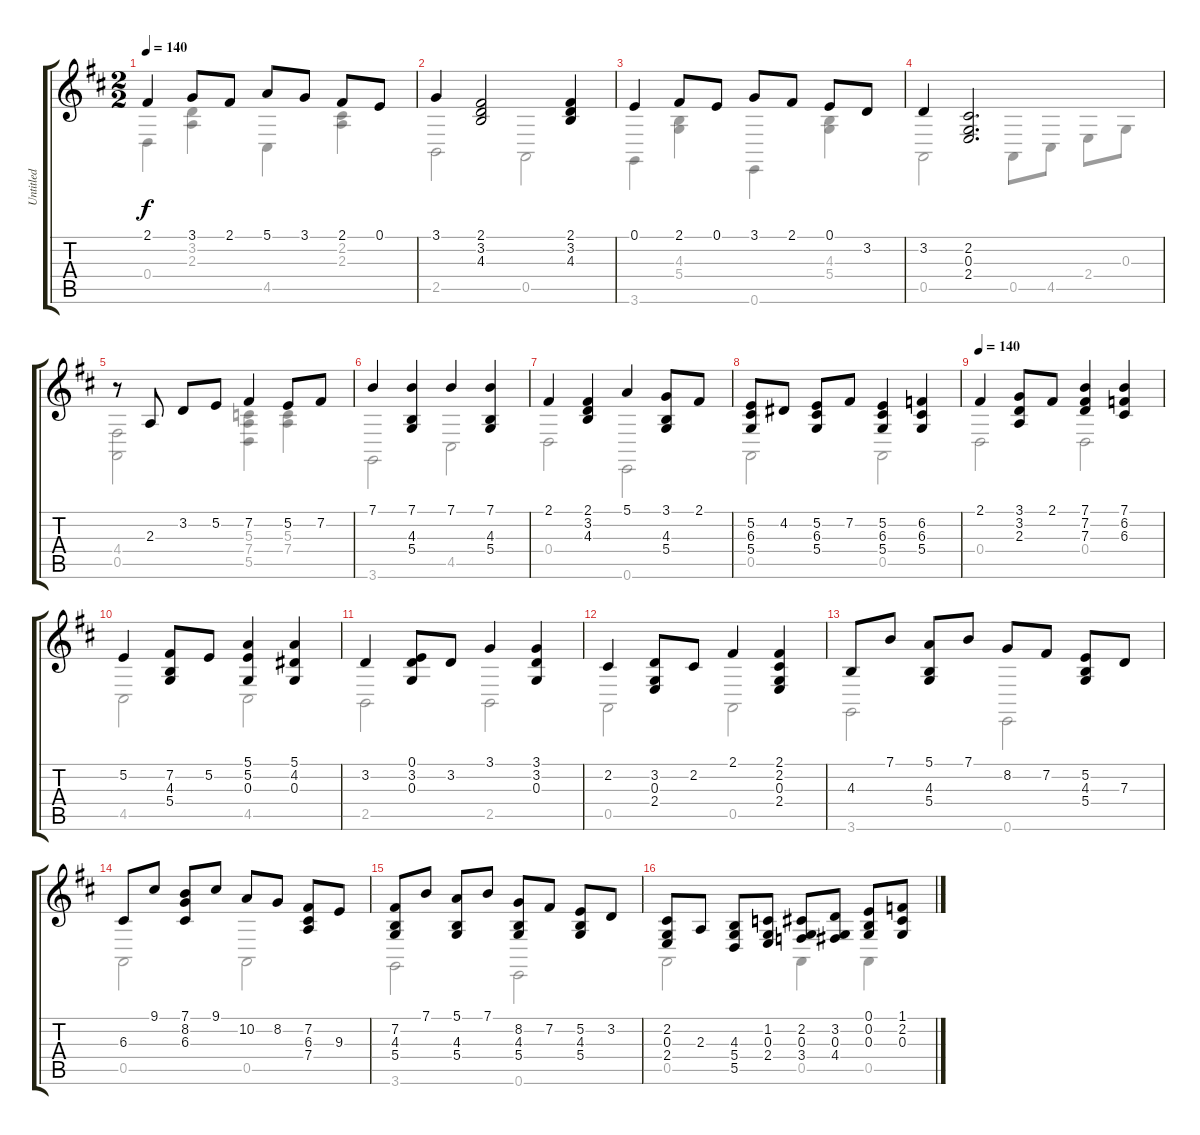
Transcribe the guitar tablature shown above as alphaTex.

\track ("Untitled" "Untitled") {instrument acousticgrandpiano}
\staff {score tabs}
\tuning (E4 B3 G3 D3 A2 E2) {hide}
\voice
\ts (2 2)
\tempo 140
\clef g2
\ks d
2.1.4{dy f} 3.1.8 2.1.8 5.1.8 3.1.8 2.1.8 0.1.8 |
3.1.4 (2.1 3.2 4.3).2 (2.1 3.2 4.3).4 |
0.1.4 2.1.8 0.1.8 3.1.8 2.1.8 0.1.8 3.2.8 |
3.2.4 (2.2 0.3 2.4).2{d} |
r.8 2.3.8 3.2.8 5.2.8 7.2.4 5.2.8 7.2.8 |
7.1.4 (7.1 4.3 5.4).4 7.1.4 (7.1 4.3 5.4).4 |
2.1.4 (2.1 3.2 4.3).4 5.1.4 (3.1 4.3 5.4).8 2.1.8 |
(5.2 6.3 5.4).8 4.2.8 (5.2 6.3 5.4).8 7.2.8 (5.2 6.3 5.4).4 (6.2 6.3 5.4).4 |
\tempo 140
2.1.4 (3.1 3.2 2.3).8 2.1.8 (7.1 7.2 7.3).4 (7.1 6.2 6.3).4 |
5.2.4 (7.2 4.3 5.4).8 5.2.8 (5.1 5.2 0.3).4 (5.1 4.2 0.3).4 |
3.2.4 (0.1 3.2 0.3).8 3.2.8 3.1.4 (3.1 3.2 0.3).4 |
2.2.4 (3.2 0.3 2.4).8 2.2.8 2.1.4 (2.1 2.2 0.3 2.4).4 |
4.3.8 7.1.8 (5.1 4.3 5.4).8 7.1.8 8.2.8 7.2.8 (5.2 4.3 5.4).8 7.3.8 |
6.3.8 9.1.8 (7.1 8.2 6.3).8 9.1.8 10.2.8 8.2.8 (7.2 6.3 7.4).8 9.3.8 |
(7.2 4.3 5.4).8 7.1.8 (5.1 4.3 5.4).8 7.1.8 (8.2 4.3 5.4).8 7.2.8 (5.2 4.3 5.4).8 3.2.8 |
(2.2 0.3 2.4).8 2.3.8 (4.3 5.4 5.5).8 (1.2 0.3 2.4).8 (2.2 0.3 3.4).8 (3.2 0.3 4.4).8 (0.1 0.2 0.3).8 (1.1 2.2 0.3).8
\voice
\clef g2
\ottava regular
\simile none
\ks d
0.4.4{dy f} (3.2 2.3).4 4.5.4 (2.2 2.3).4 |
2.5.2 0.5.2 |
3.6.4 (4.3 5.4).4 0.6.4 (4.3 5.4).4 |
0.5.2 0.5.8 4.5.8 2.4.8 0.3.8 |
(4.4 0.5).2 (5.3 7.4 5.5).4 (5.3 7.4).4 |
3.6.2 4.5.2 |
0.4.2 0.6.2 |
0.5.2 0.5.2 |
0.4.2 0.4.2 |
4.5.2 4.5.2 |
2.5.2 2.5.2 |
0.5.2 0.5.2 |
3.6.2 0.6.2 |
0.5.2 0.5.2 |
3.6.2 0.6.2 |
0.5.2 0.5.4 0.5.4
